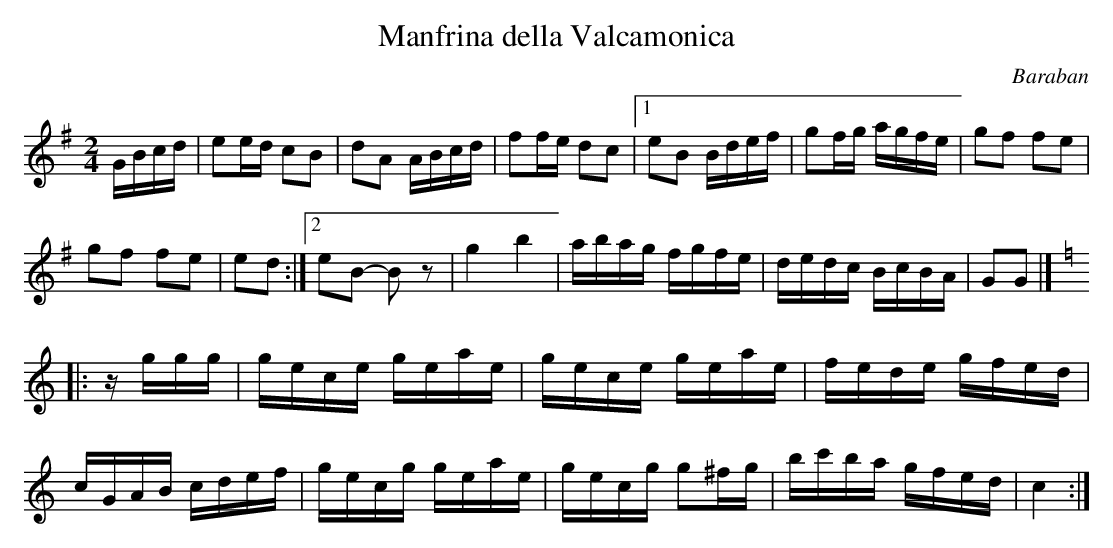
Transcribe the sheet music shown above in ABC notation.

X:1
T:Manfrina della Valcamonica
C:Baraban
M:2/4
L:1/16
K:G
GBcd|e2ed c2B2|d2A2 ABcd|\
f2fe d2c2|1e2B2 Bdef|g2fg agfe|g2f2 f2e2|
g2f2 f2e2|e2d2:|2  e2B2- B2z2|g4b4|\
abag fgfe|dedc BcBA|G2G2|]
K:C
|: zggg|gece geae|\
gece geae|fede gfed|
cGAB cdef|gecg geae|\
gecg g2^fg|bc'ba gfed|c4:|
